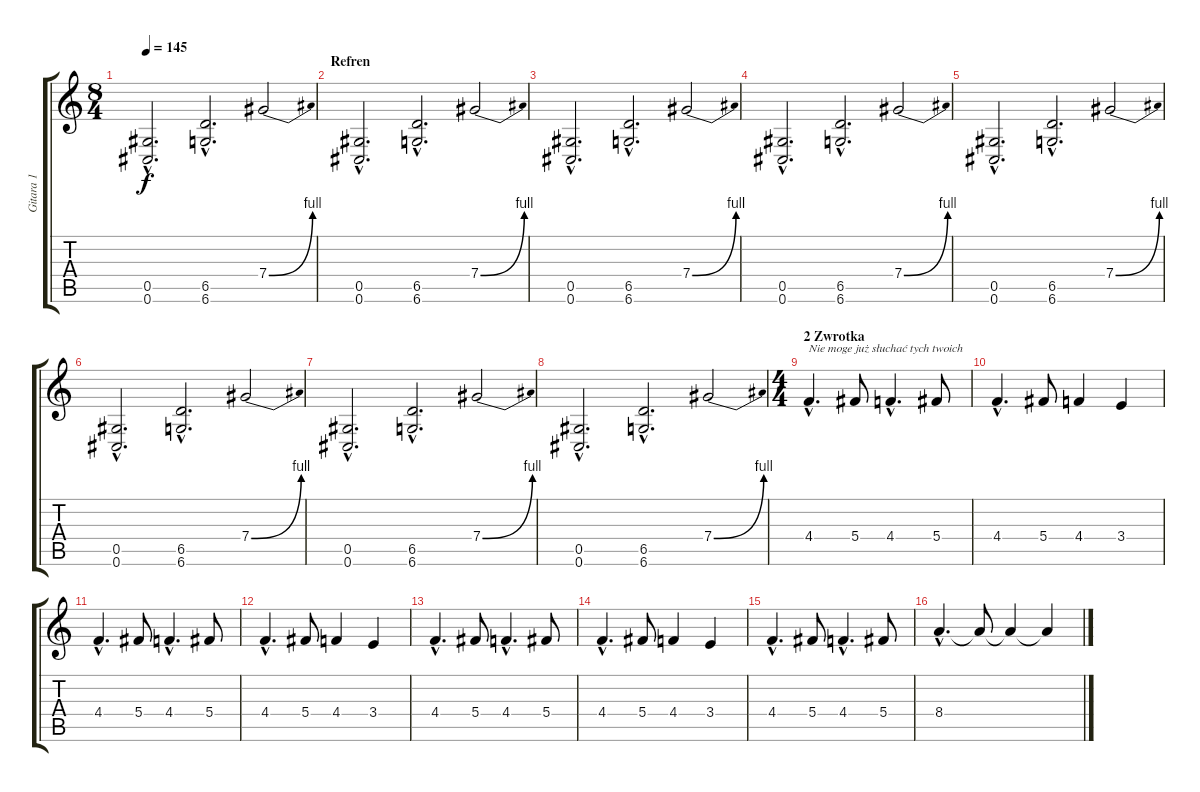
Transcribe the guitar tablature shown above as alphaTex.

\track ("Gitara 1" "Gitara 1") {instrument distortionguitar}
\staff {score tabs}
\tuning (Eb4 Bb3 Gb3 Db3 Ab2 Db2) {hide}
\ts (8 4)
\tempo 145
\clef g2
\ks c
(0.5{hac} 0.6{hac}).2{d dy f} (6.5{hac} 6.6{hac}).2{d} 7.4{be (bend 0 0 60 4)}.2 |
\section ("" "Refren")
(0.5{hac} 0.6{hac}).2{d} (6.5{hac} 6.6{hac}).2{d} 7.4{be (bend 0 0 60 4)}.2 |
(0.5{hac} 0.6{hac}).2{d} (6.5{hac} 6.6{hac}).2{d} 7.4{be (bend 0 0 60 4)}.2 |
(0.5{hac} 0.6{hac}).2{d} (6.5{hac} 6.6{hac}).2{d} 7.4{be (bend 0 0 60 4)}.2 |
(0.5{hac} 0.6{hac}).2{d} (6.5{hac} 6.6{hac}).2{d} 7.4{be (bend 0 0 60 4)}.2 |
(0.5{hac} 0.6{hac}).2{d} (6.5{hac} 6.6{hac}).2{d} 7.4{be (bend 0 0 60 4)}.2 |
(0.5{hac} 0.6{hac}).2{d} (6.5{hac} 6.6{hac}).2{d} 7.4{be (bend 0 0 60 4)}.2 |
(0.5{hac} 0.6{hac}).2{d} (6.5{hac} 6.6{hac}).2{d} 7.4{be (bend 0 0 60 4)}.2 |
\ts (4 4)
\section ("" "2 Zwrotka")
4.4{hac}.4{d txt "Nie moge już słuchać tych twoich"} 5.4.8 4.4{hac}.4{d} 5.4.8 |
4.4{hac}.4{d} 5.4.8 4.4.4 3.4.4 |
4.4{hac}.4{d} 5.4.8 4.4{hac}.4{d} 5.4.8 |
4.4{hac}.4{d} 5.4.8 4.4.4 3.4.4 |
4.4{hac}.4{d} 5.4.8 4.4{hac}.4{d} 5.4.8 |
4.4{hac}.4{d} 5.4.8 4.4.4 3.4.4 |
4.4{hac}.4{d} 5.4.8 4.4{hac}.4{d} 5.4.8 |
8.4{hac}.4{d} 8.4{t}.8 8.4{t}.4 8.4{t}.4
